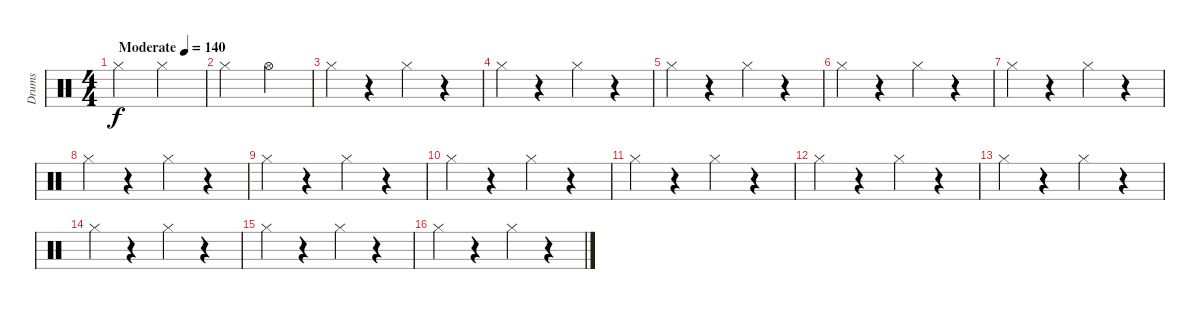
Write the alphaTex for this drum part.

\track ("Drums" "Drums") {instrument percussion}
\staff {score}
\articulation defaults
\ts (4 4)
\tempo (140 "Moderate")
\clef neutral
\ks c "Hi-Hat (closed)".2{dy f} "Hi-Hat (closed)".2
|
"Hi-Hat (closed)".2 "Hi-Hat (open)".2 |
"Hi-Hat (closed)".4 r.4 "Hi-Hat (closed)".4 r.4 |
"Hi-Hat (closed)".4 r.4 "Hi-Hat (closed)".4 r.4 |
"Hi-Hat (closed)".4 r.4 "Hi-Hat (closed)".4 r.4 |
"Hi-Hat (closed)".4 r.4 "Hi-Hat (closed)".4 r.4 |
"Hi-Hat (closed)".4 r.4 "Hi-Hat (closed)".4 r.4 |
"Hi-Hat (closed)".4 r.4 "Hi-Hat (closed)".4 r.4 |
"Hi-Hat (closed)".4 r.4 "Hi-Hat (closed)".4 r.4 |
"Hi-Hat (closed)".4 r.4 "Hi-Hat (closed)".4 r.4 |
"Hi-Hat (closed)".4 r.4 "Hi-Hat (closed)".4 r.4 |
"Hi-Hat (closed)".4 r.4 "Hi-Hat (closed)".4 r.4 |
"Hi-Hat (closed)".4 r.4 "Hi-Hat (closed)".4 r.4 |
"Hi-Hat (closed)".4 r.4 "Hi-Hat (closed)".4 r.4 |
"Hi-Hat (closed)".4 r.4 "Hi-Hat (closed)".4 r.4 |
"Hi-Hat (closed)".4 r.4 "Hi-Hat (closed)".4 r.4
